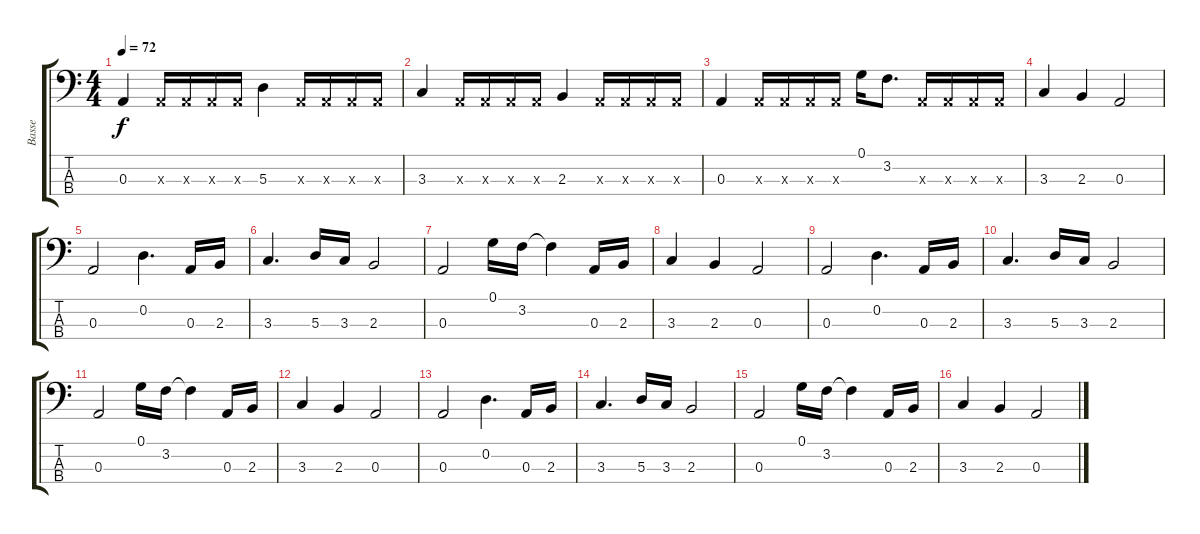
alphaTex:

\track ("Basse" "Basse") {instrument electricbassfinger}
\staff {score tabs}
\tuning (G2 D2 A1 E1) {hide}
\ts (4 4)
\tempo 72
\clef f4
\ks c
0.3.4{dy f} 0.3{x}.16 0.3{x}.16 0.3{x}.16 0.3{x}.16 5.3.4 0.3{x}.16 0.3{x}.16 0.3{x}.16 0.3{x}.16 |
3.3.4 0.3{x}.16 0.3{x}.16 0.3{x}.16 0.3{x}.16 2.3.4 0.3{x}.16 0.3{x}.16 0.3{x}.16 0.3{x}.16 |
0.3.4 0.3{x}.16 0.3{x}.16 0.3{x}.16 0.3{x}.16 0.1.16 3.2.8{d} 0.3{x}.16 0.3{x}.16 0.3{x}.16 0.3{x}.16 |
3.3.4 2.3.4 0.3.2 |
0.3.2 0.2.4{d} 0.3.16 2.3.16 |
3.3.4{d} 5.3.16 3.3.16 2.3.2 |
0.3.2 0.1.16 3.2.16 3.2{t}.4 0.3.16 2.3.16 |
3.3.4 2.3.4 0.3.2 |
0.3.2 0.2.4{d} 0.3.16 2.3.16 |
3.3.4{d} 5.3.16 3.3.16 2.3.2 |
0.3.2 0.1.16 3.2.16 3.2{t}.4 0.3.16 2.3.16 |
3.3.4 2.3.4 0.3.2 |
0.3.2 0.2.4{d} 0.3.16 2.3.16 |
3.3.4{d} 5.3.16 3.3.16 2.3.2 |
0.3.2 0.1.16 3.2.16 3.2{t}.4 0.3.16 2.3.16 |
3.3.4 2.3.4 0.3.2
